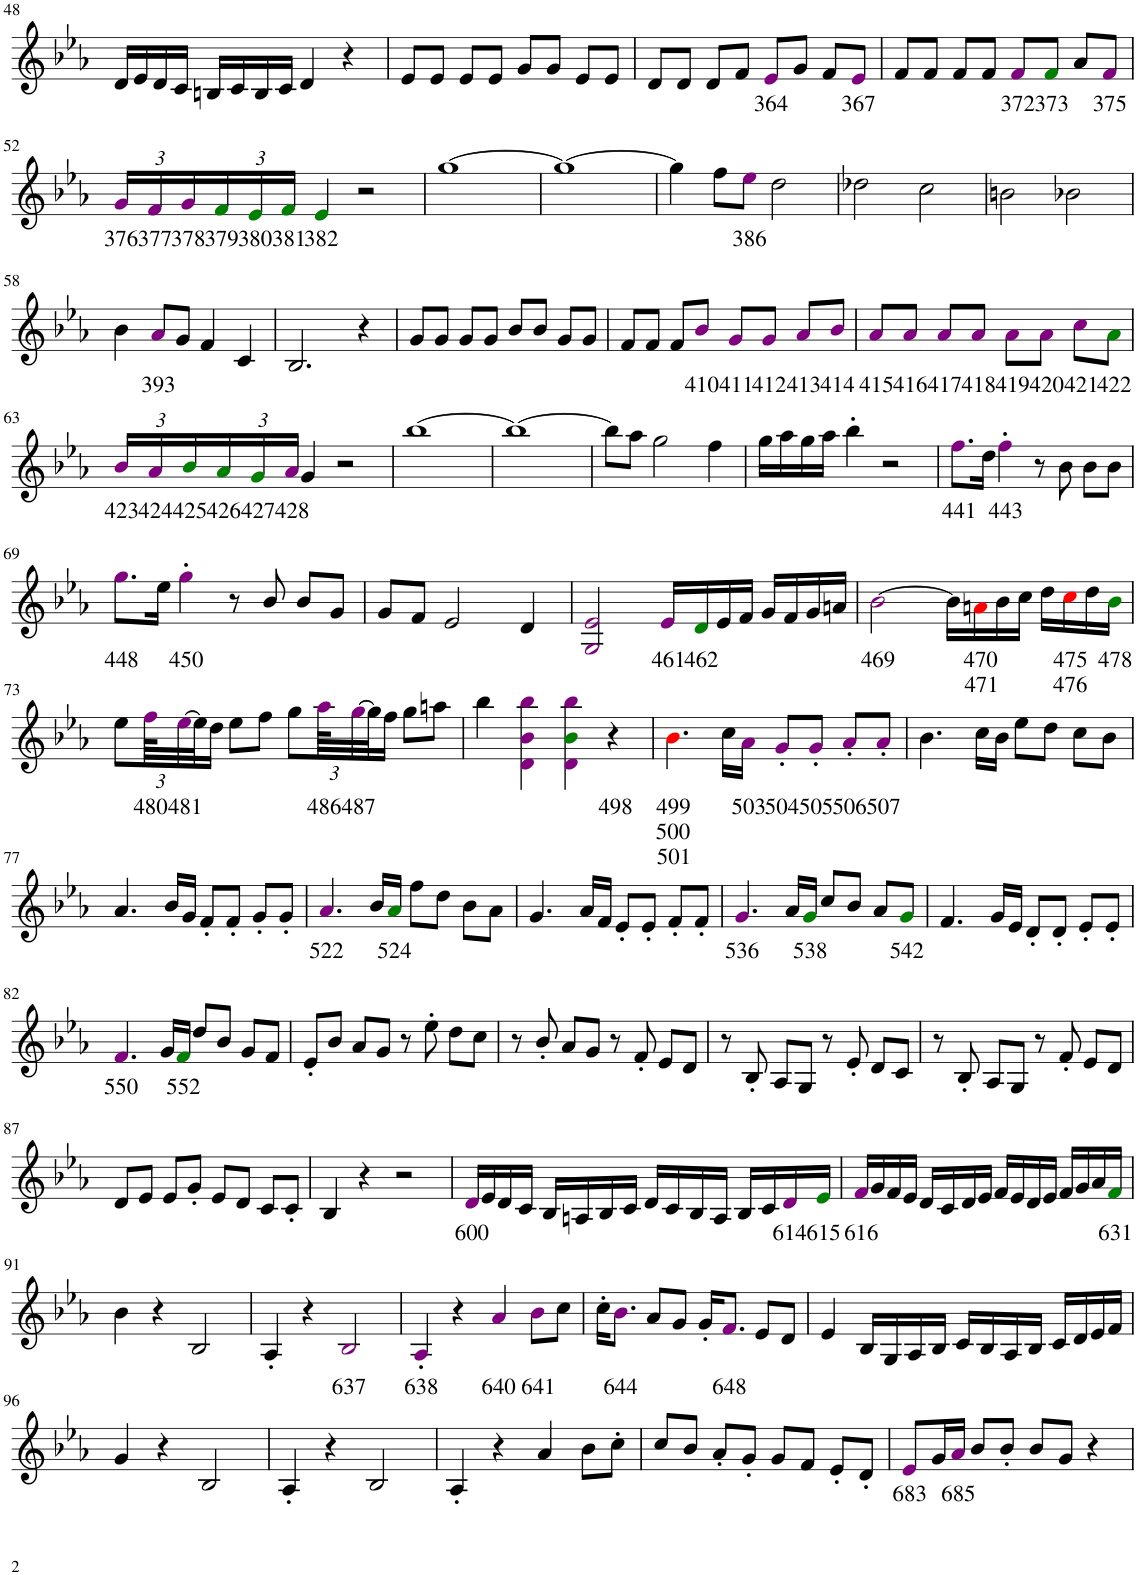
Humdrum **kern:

**kern	**text	**text	**text
*part1	*part1	*part1	*part1
*staff1	*staff1	*staff1	*staff1
*I"Violin, Violino II	*	*	*
*I'Vln.	*	*	*
!!LO:PB:g=z
*clefG2	*	*	*
*k[b-e-a-]	*	*	*
*M4/4	*	*	*
=48	=48	=48	=48
16d/LL	.	.	.
16e-/	.	.	.
16d/	.	.	.
16c/JJ	.	.	.
16Bn/LL	.	.	.
16c/	.	.	.
16B/	.	.	.
16c/JJ	.	.	.
4d/	.	.	.
4r	.	.	.
=49	=49	=49	=49
8e-/L	.	.	.
8e-/J	.	.	.
8e-/L	.	.	.
8e-/J	.	.	.
8g/L	.	.	.
8g/J	.	.	.
8e-/L	.	.	.
8e-/J	.	.	.
=50	=50	=50	=50
8d/L	.	.	.
8d/J	.	.	.
8d/L	.	.	.
8f/J	.	.	.
!	!LO:LY:b	!	!
8e-i/L	364	.	.
8g/J	.	.	.
8f/L	.	.	.
!	!LO:LY:b	!	!
8e-i/J	367	.	.
=51	=51	=51	=51
8f/L	.	.	.
8f/J	.	.	.
8f/L	.	.	.
8f/J	.	.	.
!	!LO:LY:b	!	!
8fi/L	372	.	.
!	!LO:LY:b	!	!
8fj/J	373	.	.
8a-/L	.	.	.
!	!LO:LY:b	!	!
8fi/J	375	.	.
!!LO:LB:g=z
=52	=52	=52	=52
*Xbrackettup	*	*	*
!	!LO:LY:b	!	!
24gi/LL	376	.	.
!	!LO:LY:b	!	!
24fi/	377	.	.
!	!LO:LY:b	!	!
24gi/	378	.	.
!	!LO:LY:b	!	!
24fj/	379	.	.
!	!LO:LY:b	!	!
24e-j/	380	.	.
!	!LO:LY:b	!	!
24fj/JJ	381	.	.
!	!LO:LY:b	!	!
4e-j/	382	.	.
2r	.	.	.
=53	=53	=53	=53
[1gg	.	.	.
=54	=54	=54	=54
1gg_	.	.	.
=55	=55	=55	=55
4gg\]	.	.	.
8ff\L	.	.	.
!	!LO:LY:b	!	!
8ee-i\J	386	.	.
2dd\	.	.	.
=56	=56	=56	=56
2dd-X\	.	.	.
2cc\	.	.	.
=57	=57	=57	=57
2bn\	.	.	.
2b-X\	.	.	.
!!LO:LB:g=z
=58	=58	=58	=58
4b-\	.	.	.
!	!LO:LY:b	!	!
8a-i/L	393	.	.
8g/J	.	.	.
4f/	.	.	.
4c/	.	.	.
=59	=59	=59	=59
2.B-/	.	.	.
4r	.	.	.
=60	=60	=60	=60
8g/L	.	.	.
8g/J	.	.	.
8g/L	.	.	.
8g/J	.	.	.
8b-/L	.	.	.
8b-/J	.	.	.
8g/L	.	.	.
8g/J	.	.	.
=61	=61	=61	=61
8f/L	.	.	.
8f/J	.	.	.
8f/L	.	.	.
!	!LO:LY:b	!	!
8b-i/J	410	.	.
!	!LO:LY:b	!	!
8gi/L	411	.	.
!	!LO:LY:b	!	!
8gi/J	412	.	.
!	!LO:LY:b	!	!
8a-i/L	413	.	.
!	!LO:LY:b	!	!
8b-i/J	414	.	.
=62	=62	=62	=62
!	!LO:LY:b	!	!
8a-i/L	415	.	.
!	!LO:LY:b	!	!
8a-i/J	416	.	.
!	!LO:LY:b	!	!
8a-i/L	417	.	.
!	!LO:LY:b	!	!
8a-i/J	418	.	.
!	!LO:LY:b	!	!
8a-i\L	419	.	.
!	!LO:LY:b	!	!
8a-i\J	420	.	.
!	!LO:LY:b	!	!
8cci\L	421	.	.
!	!LO:LY:b	!	!
8a-j\J	422	.	.
!!LO:LB:g=z
=63	=63	=63	=63
!	!LO:LY:b	!	!
24b-i/LL	423	.	.
!	!LO:LY:b	!	!
24a-i/	424	.	.
!	!LO:LY:b	!	!
24b-j/	425	.	.
!	!LO:LY:b	!	!
24a-j/	426	.	.
!	!LO:LY:b	!	!
24gj/	427	.	.
!	!LO:LY:b	!	!
24a-i/JJ	428	.	.
4g/	.	.	.
2r	.	.	.
=64	=64	=64	=64
[1bb-	.	.	.
=65	=65	=65	=65
1bb-_	.	.	.
=66	=66	=66	=66
8bb-\L]	.	.	.
8aa-\J	.	.	.
2gg\	.	.	.
4ff\	.	.	.
=67	=67	=67	=67
16gg\LL	.	.	.
16aa-\	.	.	.
16gg\	.	.	.
16aa-\JJ	.	.	.
4bb-'\	.	.	.
2r	.	.	.
=68	=68	=68	=68
!	!LO:LY:b	!	!
8.ffi\L	441	.	.
16dd\Jk	.	.	.
!	!LO:LY:b	!	!
4ff'i\	443	.	.
8r	.	.	.
8b-\	.	.	.
8b-\L	.	.	.
8b-\J	.	.	.
!!LO:LB:g=z
=69	=69	=69	=69
!	!LO:LY:b	!	!
8.ggi\L	448	.	.
16ee-\Jk	.	.	.
!	!LO:LY:b	!	!
4gg'i\	450	.	.
8r	.	.	.
8b-/	.	.	.
8b-/L	.	.	.
8g/J	.	.	.
=70	=70	=70	=70
8g/L	.	.	.
8f/J	.	.	.
2e-/	.	.	.
4d/	.	.	.
=71	=71	=71	=71
2Gi/ 2e-i/	.	.	.
!	!LO:LY:b	!	!
16e-i/LL	461	.	.
!	!LO:LY:b	!	!
16dj/	462	.	.
16e-/	.	.	.
16f/JJ	.	.	.
16g/LL	.	.	.
16f/	.	.	.
16g/	.	.	.
16an/JJ	.	.	.
=72	=72	=72	=72
!	!LO:LY:b	!	!
[2b-i\	469	.	.
16b-\LL]	.	.	.
!	!LO:LY:b	!LO:LY:b	!
16anZ\	470	471	.
16b-\	.	.	.
16cc\JJ	.	.	.
16dd\LL	.	.	.
!	!LO:LY:b	!LO:LY:b	!
16ccZ\	475	476	.
16dd\	.	.	.
!	!LO:LY:b	!	!
16b-j\JJ	478	.	.
!!LO:LB:g=z
=73	=73	=73	=73
8ee-\L	.	.	.
!	!LO:LY:b	!	!
96ffi\KLL	480	.	.
!	!LO:LY:b	!	!
[48ee-i\	481	.	.
32ee-\J]	.	.	.
16dd\JJ	.	.	.
8ee-\L	.	.	.
8ff\J	.	.	.
8gg\L	.	.	.
!	!LO:LY:b	!	!
96aa-i\KLL	486	.	.
!	!LO:LY:b	!	!
[48ggi\	487	.	.
32gg\J]	.	.	.
16ff\JJ	.	.	.
8gg\L	.	.	.
8aan\J	.	.	.
=74	=74	=74	=74
4bb-\	.	.	.
4di\ 4b-i\ 4bb-i\	.	.	.
4di\ 4b-j\ 4bb-i\	.	.	.
!	!LO:LY:b	!	!
4r	498	.	.
=75	=75	=75	=75
!	!LO:LY:b	!LO:LY:b	!LO:LY:b
4.b-Z\	499	500	501
16cc\LL	.	.	.
!	!LO:LY:b	!	!
16a-i\JJ	503	.	.
!	!LO:LY:b	!	!
8g'i/L	504	.	.
!	!LO:LY:b	!	!
8g'i/J	505	.	.
!	!LO:LY:b	!	!
8a-'i/L	506	.	.
!	!LO:LY:b	!	!
8a-'i/J	507	.	.
=76	=76	=76	=76
4.b-\	.	.	.
16cc\LL	.	.	.
16b-\JJ	.	.	.
8ee-\L	.	.	.
8dd\J	.	.	.
8cc\L	.	.	.
8b-\J	.	.	.
!!LO:LB:g=z
=77	=77	=77	=77
4.a-/	.	.	.
16b-/LL	.	.	.
16g/JJ	.	.	.
8f'/L	.	.	.
8f'/J	.	.	.
8g'/L	.	.	.
8g'/J	.	.	.
=78	=78	=78	=78
!	!LO:LY:b	!	!
4.a-i/	522	.	.
16b-/LL	.	.	.
!	!LO:LY:b	!	!
16a-j/JJ	524	.	.
8ff\L	.	.	.
8dd\J	.	.	.
8b-\L	.	.	.
8a-\J	.	.	.
=79	=79	=79	=79
4.g/	.	.	.
16a-/LL	.	.	.
16f/JJ	.	.	.
8e-'/L	.	.	.
8e-'/J	.	.	.
8f'/L	.	.	.
8f'/J	.	.	.
=80	=80	=80	=80
!	!LO:LY:b	!	!
4.gi/	536	.	.
16a-/LL	.	.	.
!	!LO:LY:b	!	!
16gj/JJ	538	.	.
8cc/L	.	.	.
8b-/J	.	.	.
8a-/L	.	.	.
!	!LO:LY:b	!	!
8gj/J	542	.	.
=81	=81	=81	=81
4.f/	.	.	.
16g/LL	.	.	.
16e-/JJ	.	.	.
8d'/L	.	.	.
8d'/J	.	.	.
8e-'/L	.	.	.
8e-'/J	.	.	.
!!LO:LB:g=z
=82	=82	=82	=82
!	!LO:LY:b	!	!
4.fi/	550	.	.
16g/LL	.	.	.
!	!LO:LY:b	!	!
16fj/JJ	552	.	.
8dd/L	.	.	.
8b-/J	.	.	.
8g/L	.	.	.
8f/J	.	.	.
=83	=83	=83	=83
8e-'/L	.	.	.
8b-/J	.	.	.
8a-/L	.	.	.
8g/J	.	.	.
8r	.	.	.
8ee-'\	.	.	.
8dd\L	.	.	.
8cc\J	.	.	.
=84	=84	=84	=84
8r	.	.	.
8b-'/	.	.	.
8a-/L	.	.	.
8g/J	.	.	.
8r	.	.	.
8f'/	.	.	.
8e-/L	.	.	.
8d/J	.	.	.
=85	=85	=85	=85
8r	.	.	.
8B-'/	.	.	.
8A-/L	.	.	.
8G/J	.	.	.
8r	.	.	.
8e-'/	.	.	.
8d/L	.	.	.
8c/J	.	.	.
=86	=86	=86	=86
8r	.	.	.
8B-'/	.	.	.
8A-/L	.	.	.
8G/J	.	.	.
8r	.	.	.
8f'/	.	.	.
8e-/L	.	.	.
8d/J	.	.	.
!!LO:LB:g=z
=87	=87	=87	=87
8d/L	.	.	.
8e-/J	.	.	.
8e-/L	.	.	.
8g'/J	.	.	.
8e-/L	.	.	.
8d/J	.	.	.
8c/L	.	.	.
8c'/J	.	.	.
=88	=88	=88	=88
4B-/	.	.	.
4r	.	.	.
2r	.	.	.
=89	=89	=89	=89
!	!LO:LY:b	!	!
16di/LL	600	.	.
16e-/	.	.	.
16d/	.	.	.
16c/JJ	.	.	.
16B-/LL	.	.	.
16An/	.	.	.
16B-/	.	.	.
16c/JJ	.	.	.
16d/LL	.	.	.
16c/	.	.	.
16B-/	.	.	.
16A/JJ	.	.	.
16B-/LL	.	.	.
16c/	.	.	.
!	!LO:LY:b	!	!
16di/	614	.	.
!	!LO:LY:b	!	!
16e-j/JJ	615	.	.
=90	=90	=90	=90
!	!LO:LY:b	!	!
16fi/LL	616	.	.
16g/	.	.	.
16f/	.	.	.
16e-/JJ	.	.	.
16d/LL	.	.	.
16c/	.	.	.
16d/	.	.	.
16e-/JJ	.	.	.
16f/LL	.	.	.
16e-/	.	.	.
16d/	.	.	.
16e-/JJ	.	.	.
16f/LL	.	.	.
16g/	.	.	.
16a-/	.	.	.
!	!LO:LY:b	!	!
16fj/JJ	631	.	.
!!LO:LB:g=z
=91	=91	=91	=91
4b-\	.	.	.
4r	.	.	.
2B-/	.	.	.
=92	=92	=92	=92
4A-'/	.	.	.
4r	.	.	.
!	!LO:LY:b	!	!
2B-i/	637	.	.
=93	=93	=93	=93
!	!LO:LY:b	!	!
4A-'i/	638	.	.
4r	.	.	.
!	!LO:LY:b	!	!
4a-i/	640	.	.
!	!LO:LY:b	!	!
8b-i\L	641	.	.
8cc\J	.	.	.
=94	=94	=94	=94
16cc'\KL	.	.	.
!	!LO:LY:b	!	!
8.b-i\J	644	.	.
8a-/L	.	.	.
8g/J	.	.	.
16g'/KL	.	.	.
!	!LO:LY:b	!	!
8.fi/J	648	.	.
8e-/L	.	.	.
8d/J	.	.	.
=95	=95	=95	=95
4e-/	.	.	.
16B-/LL	.	.	.
16G/	.	.	.
16A-/	.	.	.
16B-/JJ	.	.	.
16c/LL	.	.	.
16B-/	.	.	.
16A-/	.	.	.
16B-/JJ	.	.	.
16c/LL	.	.	.
16d/	.	.	.
16e-/	.	.	.
16f/JJ	.	.	.
!!LO:LB:g=z
=96	=96	=96	=96
4g/	.	.	.
4r	.	.	.
2B-/	.	.	.
=97	=97	=97	=97
4A-'/	.	.	.
4r	.	.	.
2B-/	.	.	.
=98	=98	=98	=98
4A-'/	.	.	.
4r	.	.	.
4a-/	.	.	.
8b-\L	.	.	.
8cc'\J	.	.	.
=99	=99	=99	=99
8cc/L	.	.	.
8b-/J	.	.	.
8a-'/L	.	.	.
8g'/J	.	.	.
8g/L	.	.	.
8f/J	.	.	.
8e-'/L	.	.	.
8d'/J	.	.	.
=100	=100	=100	=100
!	!LO:LY:b	!	!
8e-i/L	683	.	.
16g/L	.	.	.
!	!LO:LY:b	!	!
16a-i/JJ	685	.	.
8b-/L	.	.	.
8b-'/J	.	.	.
8b-/L	.	.	.
8g/J	.	.	.
4r	.	.	.
=	=	=	=
*-	*-	*-	*-
